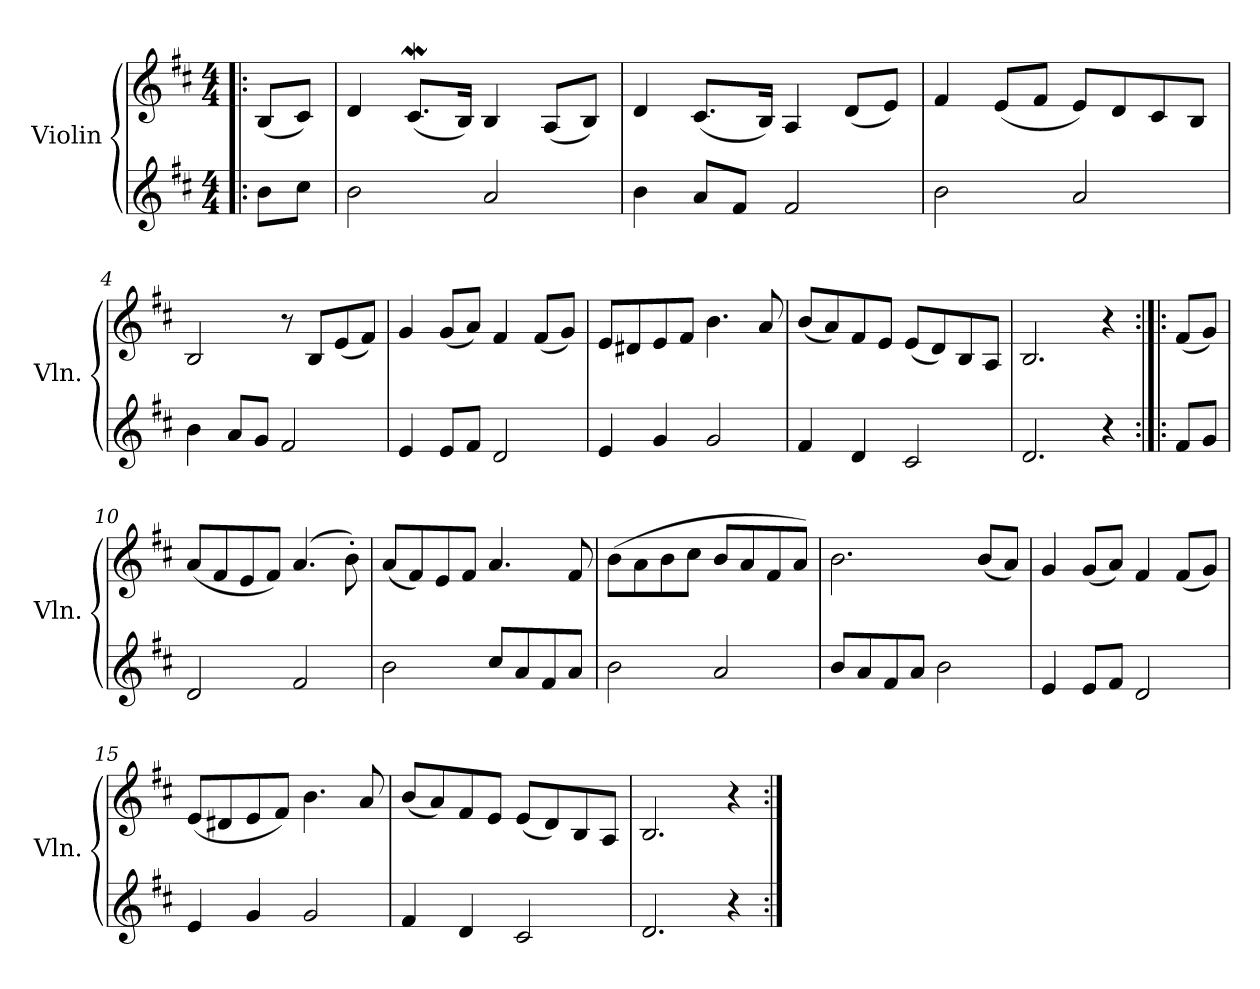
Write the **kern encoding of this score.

**kern	**kern	**dynam
*part1	*part1	*part1
*staff2	*staff1	*staff1/2
*I"Violin	*	*
*I'Vln.	*	*
*clefG2	*clefG2	*
*k[f#c#]	*k[f#c#]	*
*M4/4	*M4/4	*
*MM60	*MM60	*
=!|:	=!|:	=!|:
!	!	!LO:DY:b=2
!	!	!LO:DY:n=1:b
8b\L	(8B/L	pp mf
8cc#\J	8c#/J)	.
=1	=1	=1
2b\	4d/	.
.	(8.c#W/L	.
.	16B/Jk)	.
2a/	4B/	.
.	(8A/L	.
.	8B/J)	.
=2	=2	=2
4b\	4d/	.
8a/L	(8.c#/L	.
8f#/J	.	.
.	16B/Jk)	.
2f#/	4A/	.
.	(8d/L	.
.	8e/J)	.
=3	=3	=3
2b\	4f#/	.
.	(8e/L	.
.	8f#/J	.
2a/	8e/L)	.
.	8d/	.
.	8c#/	.
.	8B/J	.
=4	=4	=4
4b\	2B/	.
8a/L	.	.
8g/J	.	.
2f#/	8r	.
.	8B/L	.
.	(8e/	.
.	8f#/J)	.
=5	=5	=5
4e/	4g/	.
8e/L	(8g/L	.
8f#/J	8a/J)	.
2d/	4f#/	.
.	(8f#/L	.
.	8g/J)	.
!!LO:LB:g=z
=6	=6	=6
4e/	8e/L	.
.	8d#X/	.
4g/	8e/	.
.	8f#/J	.
2g/	4.b\	.
.	8a/	.
=7	=7	=7
4f#/	(8b/L	.
.	8a/)	.
4d/	8f#/	.
.	8e/J	.
2c#/	(8e/L	.
.	8d/)	.
.	8B/	.
.	8A/J	.
=8	=8	=8
2.d/	2.B/	.
4r	4r	.
=9:|!|:	=9:|!|:	=9:|!|:
8f#/L	(8f#/L	.
8g/J	8g/J)	.
=10	=10	=10
2d/	(8a/L	.
.	8f#/	.
.	8e/	.
.	8f#/J)	.
2f#/	(4.a/	.
.	8b'\)	.
=11	=11	=11
2b\	(8a/L	.
.	8f#/)	.
.	8e/	.
.	8f#/J	.
8cc#/L	4.a/	.
8a/	.	.
8f#/	.	.
8a/J	8f#/	.
!!LO:LB:g=z
=12	=12	=12
2b\	(8b\L	.
.	8a\	.
.	8b\	.
.	8cc#\J	.
2a/	8b/L	.
.	8a/	.
.	8f#/	.
.	8a/J)	.
=13	=13	=13
8b/L	2.b\	.
8a/	.	.
8f#/	.	.
8a/J	.	.
2b\	.	.
.	(8b/L	.
.	8a/J)	.
=14	=14	=14
4e/	4g/	.
8e/L	(8g/L	.
8f#/J	8a/J)	.
2d/	4f#/	.
.	(8f#/L	.
.	8g/J)	.
=15	=15	=15
4e/	(8e/L	.
.	8d#X/	.
4g/	8e/	.
.	8f#/J)	.
2g/	4.b\	.
.	8a/	.
=16	=16	=16
4f#/	(8b/L	.
.	8a/)	.
4d/	8f#/	.
.	8e/J	.
2c#/	(8e/L	.
.	8d/)	.
.	8B/	.
.	8A/J	.
=17	=17	=17
2.d/	2.B/	.
4r	4r	.
=:|!	=:|!	=:|!
*-	*-	*-
